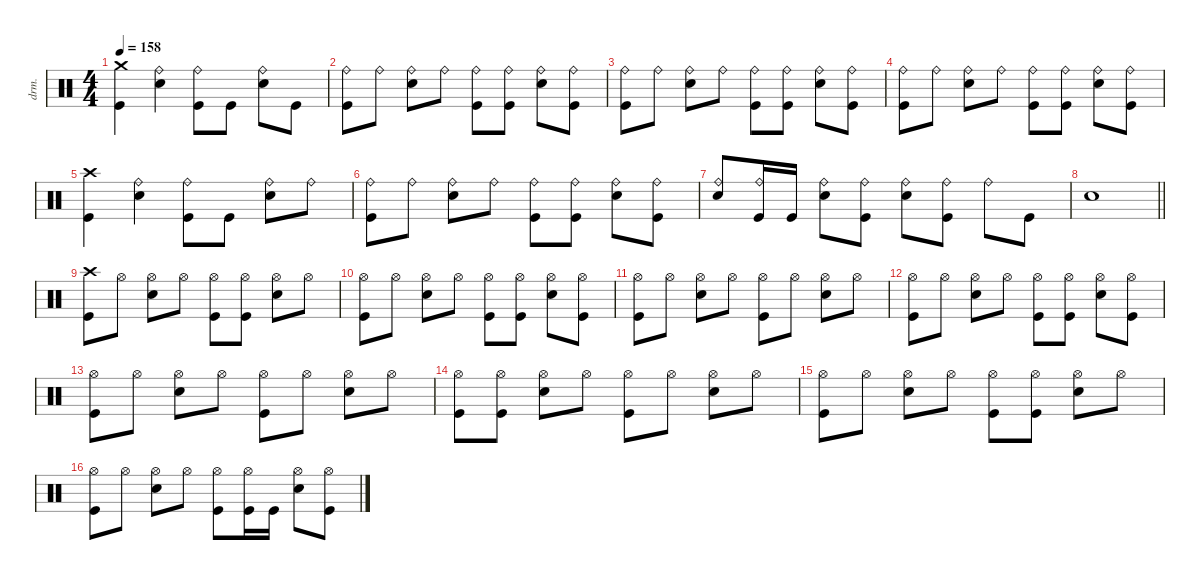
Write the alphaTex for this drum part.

\defaultSystemsLayout 4
\hideDynamics
\bracketExtendMode nobrackets
\otherSystemsTrackNameOrientation horizontal
\track ("Menza" "drm.") {instrument percussion}
\staff {score}
\articulation defaults
\ts (4 4)
\tempo 158
\clef neutral
\ks c
("Crash medium (hit)" "Kick (hit)").4{dy f beam Down} ("Ride (bell)" "Snare (hit) 2").4{beam Down} ("Ride (bell)" "Kick (hit)").8{beam Down} "Kick (hit)".8{beam Down} ("Ride (bell)" "Snare (hit) 2").8{beam Down} "Kick (hit)".8{beam Down} |
("Ride (bell)" "Kick (hit)").8{beam Down} "Ride (bell)".8{beam Down} ("Ride (bell)" "Snare (hit) 2").8{beam Down} "Ride (bell)".8{beam Down} ("Ride (bell)" "Kick (hit)").8{beam Down} ("Ride (bell)" "Kick (hit)").8{beam Down} ("Ride (bell)" "Snare (hit) 2").8{beam Down} ("Ride (bell)" "Kick (hit)").8{beam Down} |
("Ride (bell)" "Kick (hit)").8{beam Down} "Ride (bell)".8{beam Down} ("Ride (bell)" "Snare (hit) 2").8{beam Down} "Ride (bell)".8{beam Down} ("Ride (bell)" "Kick (hit)").8{beam Down} ("Ride (bell)" "Kick (hit)").8{beam Down} ("Ride (bell)" "Snare (hit) 2").8{beam Down} ("Ride (bell)" "Kick (hit)").8{beam Down} |
("Ride (bell)" "Kick (hit)").8{beam Down} "Ride (bell)".8{beam Down} ("Ride (bell)" "Snare (hit) 2").8{beam Down} "Ride (bell)".8{beam Down} ("Ride (bell)" "Kick (hit)").8{beam Down} ("Ride (bell)" "Kick (hit)").8{beam Down} ("Ride (bell)" "Snare (hit) 2").8{beam Down} ("Ride (bell)" "Kick (hit)").8{beam Down} |
("Crash high (hit)" "Kick (hit)").4{beam Down} ("Ride (bell)" "Snare (hit) 2").4{beam Down} ("Ride (bell)" "Kick (hit)").8{beam Down} "Kick (hit)".8{beam Down} ("Ride (bell)" "Snare (hit) 2").8{beam Down} "Ride (bell)".8{beam Down} |
("Ride (bell)" "Kick (hit)").8{beam Down} "Ride (bell)".8{beam Down} ("Ride (bell)" "Snare (hit) 2").8{beam Down} "Ride (bell)".8{beam Down} ("Ride (bell)" "Kick (hit)").8{beam Down} ("Ride (bell)" "Kick (hit)").8{beam Down} ("Ride (bell)" "Snare (hit) 2").8{beam Down} ("Ride (bell)" "Kick (hit)").8{beam Down} |
("Ride (bell)" "Snare (hit) 2").8{beam Up} ("Ride (bell)" "Kick (hit)").16{beam Up} "Kick (hit)".16{beam Up} ("Ride (bell)" "Snare (hit) 2").8{beam Down} ("Ride (bell)" "Kick (hit)").8{beam Down} ("Ride (bell)" "Snare (hit) 2").8{beam Down} ("Ride (bell)" "Kick (hit)").8{beam Down} "Ride (bell)".8{beam Down} "Kick (hit)".8{beam Down} |
\barLineRight lightlight "Snare (hit) 2".1{beam Down}
|
("Crash high (hit)" "Kick (hit)").8{beam Down} "Hi-Hat (open)".8{beam Down} ("Hi-Hat (open)" "Snare (hit) 2").8{beam Down} "Hi-Hat (open)".8{beam Down} ("Hi-Hat (open)" "Kick (hit)").8{beam Down} ("Hi-Hat (open)" "Kick (hit)").8{beam Down} ("Hi-Hat (open)" "Snare (hit) 2").8{beam Down} "Hi-Hat (open)".8{beam Down} |
("Hi-Hat (open)" "Kick (hit)").8{beam Down} "Hi-Hat (open)".8{beam Down} ("Hi-Hat (open)" "Snare (hit) 2").8{beam Down} "Hi-Hat (open)".8{beam Down} ("Hi-Hat (open)" "Kick (hit)").8{beam Down} ("Hi-Hat (open)" "Kick (hit)").8{beam Down} ("Hi-Hat (open)" "Snare (hit) 2").8{beam Down} ("Hi-Hat (open)" "Kick (hit)").8{beam Down} |
("Hi-Hat (open)" "Kick (hit)").8{beam Down} "Hi-Hat (open)".8{beam Down} ("Hi-Hat (open)" "Snare (hit) 2").8{beam Down} "Hi-Hat (open)".8{beam Down} ("Hi-Hat (open)" "Kick (hit)").8{beam Down} "Hi-Hat (open)".8{beam Down} ("Hi-Hat (open)" "Snare (hit) 2").8{beam Down} "Hi-Hat (open)".8{beam Down} |
("Hi-Hat (open)" "Kick (hit)").8{beam Down} "Hi-Hat (open)".8{beam Down} ("Hi-Hat (open)" "Snare (hit) 2").8{beam Down} "Hi-Hat (open)".8{beam Down} ("Hi-Hat (open)" "Kick (hit)").8{beam Down} ("Hi-Hat (open)" "Kick (hit)").8{beam Down} ("Hi-Hat (open)" "Snare (hit) 2").8{beam Down} ("Hi-Hat (open)" "Kick (hit)").8{beam Down} |
("Hi-Hat (open)" "Kick (hit)").8{beam Down} "Hi-Hat (open)".8{beam Down} ("Hi-Hat (open)" "Snare (hit) 2").8{beam Down} "Hi-Hat (open)".8{beam Down} ("Hi-Hat (open)" "Kick (hit)").8{beam Down} "Hi-Hat (open)".8{beam Down} ("Hi-Hat (open)" "Snare (hit) 2").8{beam Down} "Hi-Hat (open)".8{beam Down} |
("Hi-Hat (open)" "Kick (hit)").8{beam Down} ("Hi-Hat (open)" "Kick (hit)").8{beam Down} ("Hi-Hat (open)" "Snare (hit) 2").8{beam Down} "Hi-Hat (open)".8{beam Down} ("Hi-Hat (open)" "Kick (hit)").8{beam Down} "Hi-Hat (open)".8{beam Down} ("Hi-Hat (open)" "Snare (hit) 2").8{beam Down} "Hi-Hat (open)".8{beam Down} |
("Hi-Hat (open)" "Kick (hit)").8{beam Down} "Hi-Hat (open)".8{beam Down} ("Hi-Hat (open)" "Snare (hit) 2").8{beam Down} "Hi-Hat (open)".8{beam Down} ("Hi-Hat (open)" "Kick (hit)").8{beam Down} ("Hi-Hat (open)" "Kick (hit)").8{beam Down} ("Hi-Hat (open)" "Snare (hit) 2").8{beam Down} "Hi-Hat (open)".8{beam Down} |
("Hi-Hat (open)" "Kick (hit)").8{beam Down} "Hi-Hat (open)".8{beam Down} ("Hi-Hat (open)" "Snare (hit) 2").8{beam Down} "Hi-Hat (open)".8{beam Down} ("Hi-Hat (open)" "Kick (hit)").8{beam Down} ("Hi-Hat (open)" "Kick (hit)").16{beam Down} "Kick (hit)".16{beam Down} ("Hi-Hat (open)" "Snare (hit) 2").8{beam Down} ("Hi-Hat (open)" "Kick (hit)").8{beam Down}
